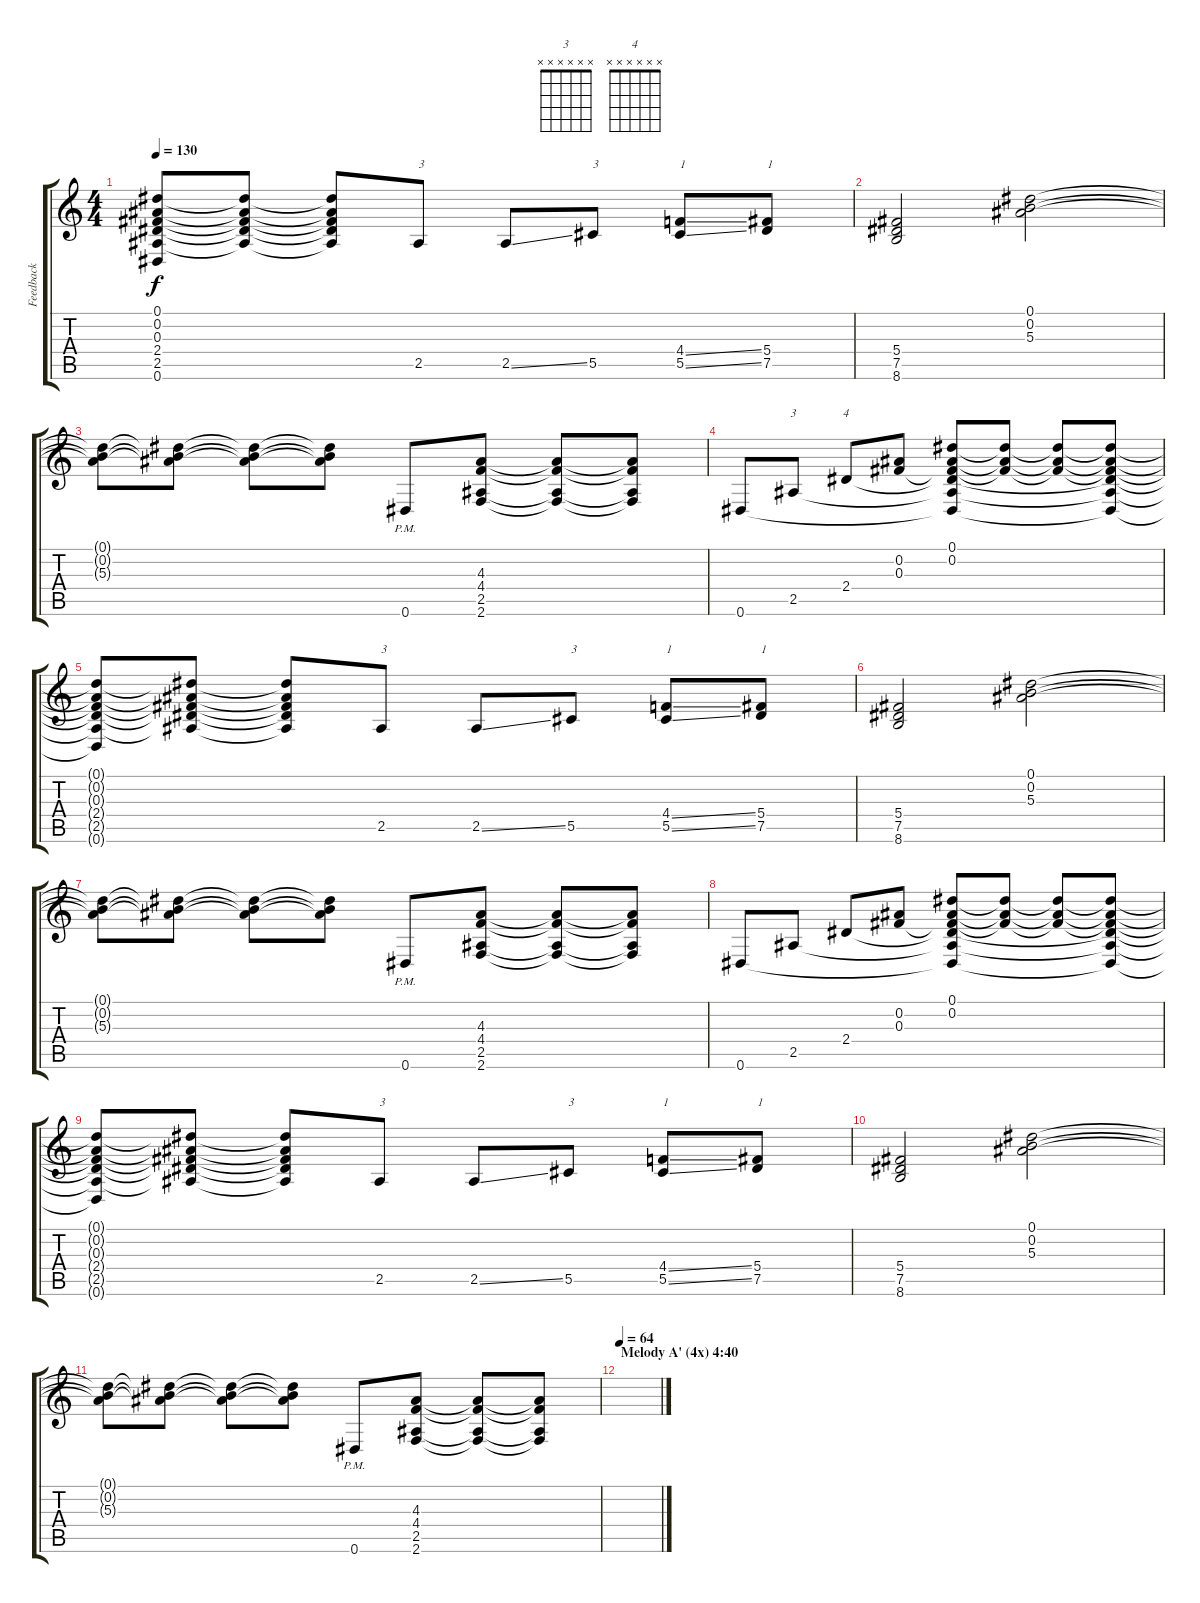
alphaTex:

\track ("Feedback" "Feedback") {instrument acousticguitarnylon}
\staff {score tabs}
\tuning (Eb4 Bb3 Gb3 Db3 Ab2 Eb2) {hide}
\chord ("3" x x x x x x)
\chord ("4" x x x x x x)
\ts (4 4)
\tempo 130
\clef g2
\ks c
(0.1{t} 0.2{t} 0.3{t} 2.4{t} 2.5{t} 0.6{t}).8{dy f} (0.1{t} 0.2{t} 0.3{t} 2.4{t} 2.5{t}).8 (0.1{t} 0.2{t} 0.3{t} 2.4{t} 2.5{t}).8 2.5.8{txt "3"} 2.5{ss}.8 5.5.8{txt "3"} (4.4{ss} 5.5{ss}).8{txt "1"} (5.4 7.5).8{txt "1"} |
(5.4 7.5 8.6).2 (0.1 0.2 5.3).2 |
(0.1{t} 0.2{t} 5.3{t}).8 (0.1{t} 0.2{t} 5.3{t}).8 (0.1{t} 0.2{t} 5.3{t}).8 (0.1{t} 0.2{t} 5.3{t}).8 0.6{pm}.8 (4.3 4.4 2.5 2.6).8 (4.3{t} 4.4{t} 2.5{t} 2.6{t}).8 (4.3{t} 4.4{t} 2.5{t} 2.6{t}).8 |
0.6.8 2.5.8{ch "3"} 2.4.8{ch "4"} (0.2 0.3).8 (0.1 0.2 0.3{t} 2.4{t} 2.5{t} 0.6{t}).8 (0.1{t} 0.2{t} 0.3{t}).8 (0.1{t} 0.2{t} 0.3{t}).8 (0.1{t} 0.2{t} 0.3{t} 2.4{t} 2.5{t} 0.6{t}).8 |
(0.1{t} 0.2{t} 0.3{t} 2.4{t} 2.5{t} 0.6{t}).8 (0.1{t} 0.2{t} 0.3{t} 2.4{t} 2.5{t}).8 (0.1{t} 0.2{t} 0.3{t} 2.4{t} 2.5{t}).8 2.5.8{txt "3"} 2.5{ss}.8 5.5.8{txt "3"} (4.4{ss} 5.5{ss}).8{txt "1"} (5.4 7.5).8{txt "1"} |
(5.4 7.5 8.6).2 (0.1 0.2 5.3).2 |
(0.1{t} 0.2{t} 5.3{t}).8 (0.1{t} 0.2{t} 5.3{t}).8 (0.1{t} 0.2{t} 5.3{t}).8 (0.1{t} 0.2{t} 5.3{t}).8 0.6{pm}.8 (4.3 4.4 2.5 2.6).8 (4.3{t} 4.4{t} 2.5{t} 2.6{t}).8 (4.3{t} 4.4{t} 2.5{t} 2.6{t}).8 |
0.6.8 2.5.8 2.4.8 (0.2 0.3).8 (0.1 0.2 0.3{t} 2.4{t} 2.5{t} 0.6{t}).8 (0.1{t} 0.2{t} 0.3{t}).8 (0.1{t} 0.2{t} 0.3{t}).8 (0.1{t} 0.2{t} 0.3{t} 2.4{t} 2.5{t} 0.6{t}).8 |
(0.1{t} 0.2{t} 0.3{t} 2.4{t} 2.5{t} 0.6{t}).8 (0.1{t} 0.2{t} 0.3{t} 2.4{t} 2.5{t}).8 (0.1{t} 0.2{t} 0.3{t} 2.4{t} 2.5{t}).8 2.5.8{txt "3"} 2.5{ss}.8 5.5.8{txt "3"} (4.4{ss} 5.5{ss}).8{txt "1"} (5.4 7.5).8{txt "1"} |
(5.4 7.5 8.6).2 (0.1 0.2 5.3).2 |
(0.1{t} 0.2{t} 5.3{t}).8 (0.1{t} 0.2{t} 5.3{t}).8 (0.1{t} 0.2{t} 5.3{t}).8 (0.1{t} 0.2{t} 5.3{t}).8 0.6{pm}.8 (4.3 4.4 2.5 2.6).8 (4.3{t} 4.4{t} 2.5{t} 2.6{t}).8 (4.3{t} 4.4{t} 2.5{t} 2.6{t}).8 |
\section ("" "Melody A' (4x) 4:40")
\tempo 64
